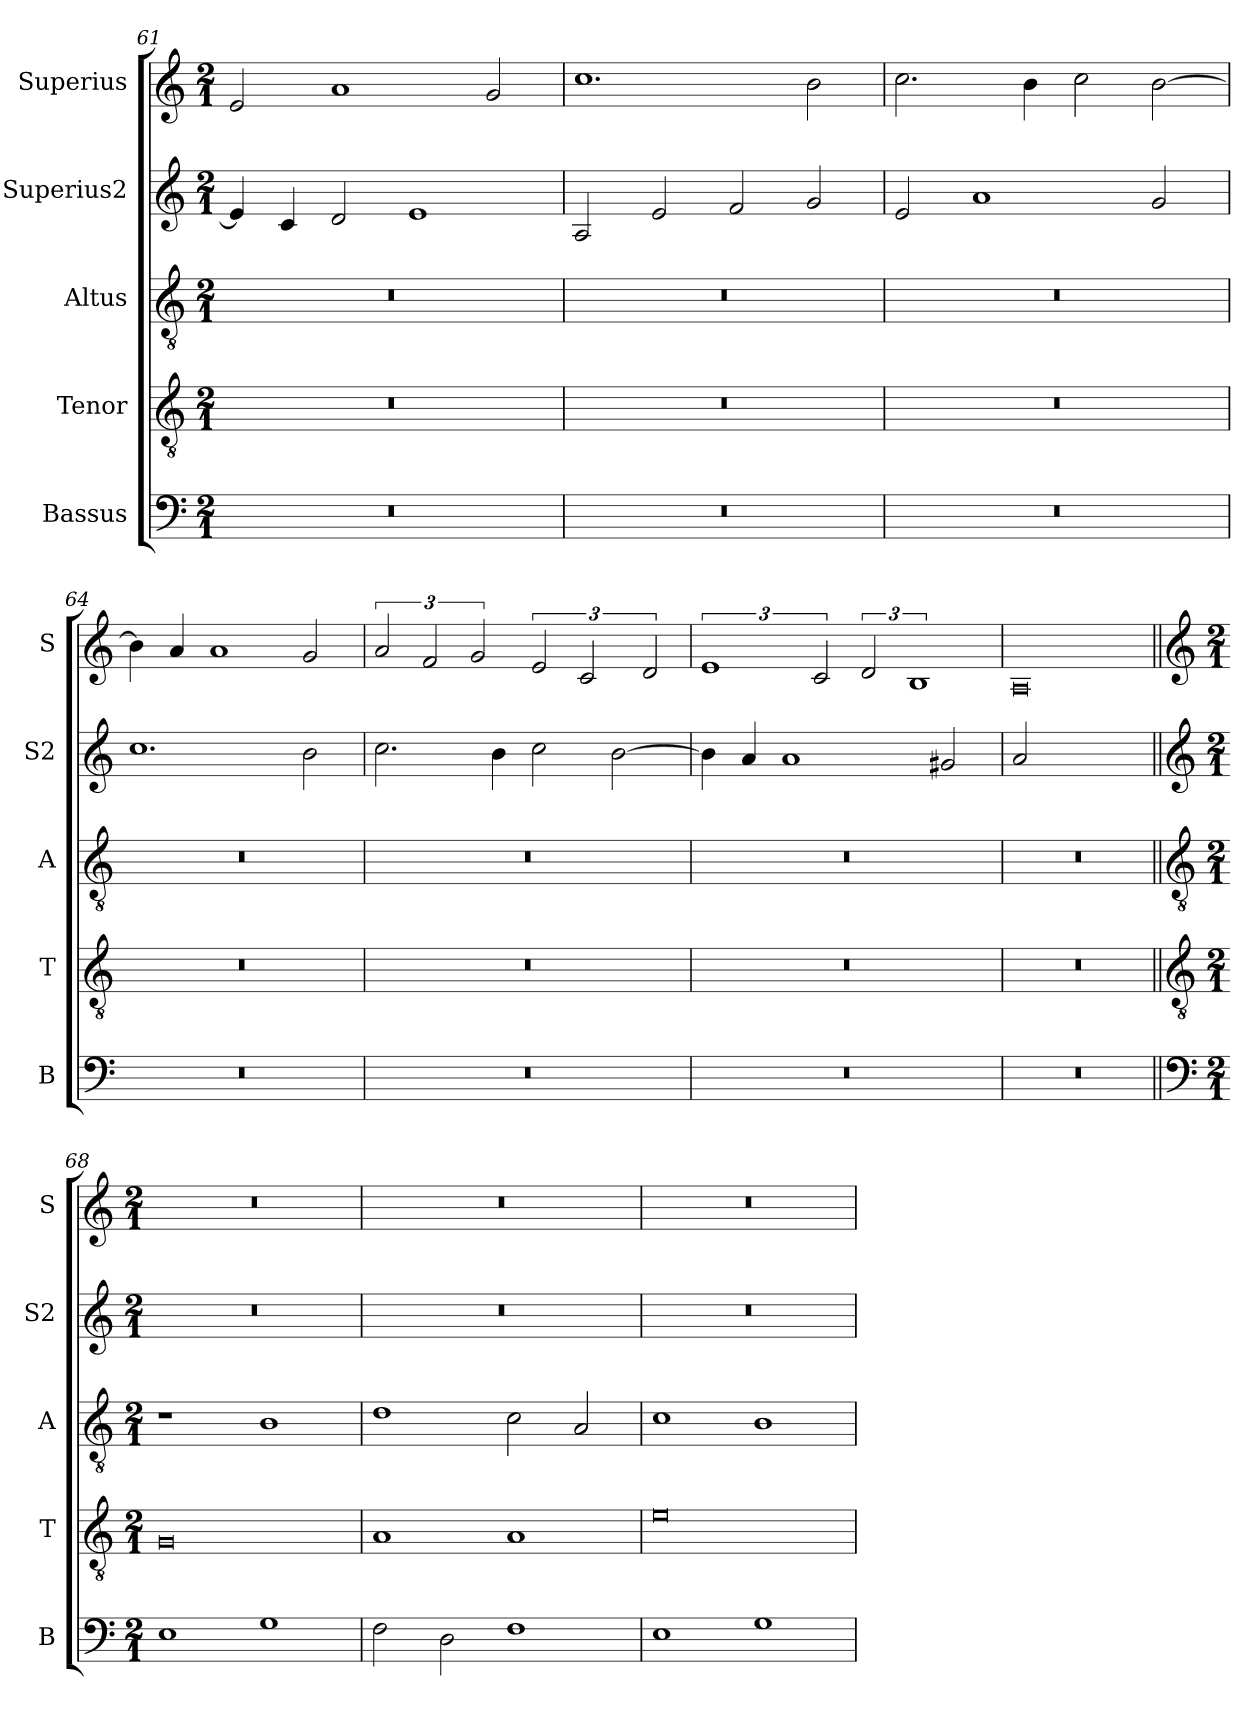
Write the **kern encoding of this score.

**kern	**kern	**kern	**kern	**kern
*part5	*part4	*part3	*part2	*part1
*staff5	*staff4	*staff3	*staff2	*staff1
*I"Bassus	*I"Tenor	*I"Altus	*I"Superius2	*I"Superius
*I'B	*I'T	*I'A	*I'S2	*I'S
*clefF4	*clefGv2	*clefGv2	*clefG2	*clefG2
*k[]	*k[]	*k[]	*k[]	*k[]
*M2/1	*M2/1	*M2/1	*M2/1	*M2/1
=61	=61	=61	=61	=61
0r	0r	0r	4e/]	2e/
.	.	.	4c/	.
.	.	.	2d/	1a
.	.	.	1e	.
.	.	.	.	2g/
=62	=62	=62	=62	=62
0r	0r	0r	2A/	1.cc
.	.	.	2e/	.
.	.	.	2f/	.
.	.	.	2g/	2b\
=63	=63	=63	=63	=63
0r	0r	0r	2e/	2.cc\
.	.	.	1a	.
.	.	.	.	4b\
.	.	.	.	2cc\
.	.	.	2g/	[2b\
=64	=64	=64	=64	=64
0r	0r	0r	1.cc	4b\]
.	.	.	.	4a/
.	.	.	.	1a
.	.	.	2b\	2g/
=65	=65	=65	=65	=65
0r	0r	0r	2.cc\	3a/
.	.	.	.	3f/
.	.	.	.	3g/
.	.	.	4b\	.
.	.	.	2cc\	3e/
.	.	.	.	3c/
.	.	.	[2b\	.
.	.	.	.	3d/
=66	=66	=66	=66	=66
0r	0r	0r	4b\]	3%2e
.	.	.	4a/	.
.	.	.	1a	.
.	.	.	.	3c/
.	.	.	.	3d/
.	.	.	.	3%2B
.	.	.	2g#X/	.
=67	=67	=67	=67	=67
!	!	!	!LO:N:vis=2	!
0r	0r	0r	0a	0A
!!LO:LB:g=z
=68||	=68||	=68||	=68||	=68||
*clefF4	*clefGv2	*clefGv2	*clefG2	*clefG2
*k[]	*k[]	*k[]	*k[]	*k[]
*M2/1	*M2/1	*M2/1	*M2/1	*M2/1
1E	0G	1r	0r	0r
1G	.	1B	.	.
=69	=69	=69	=69	=69
2F\	1A	1d	0r	0r
2D\	.	.	.	.
1F	1A	2c\	.	.
.	.	2A/	.	.
=70	=70	=70	=70	=70
1E	0e	1c	0r	0r
1G	.	1B	.	.
=	=	=	=	=
*-	*-	*-	*-	*-
